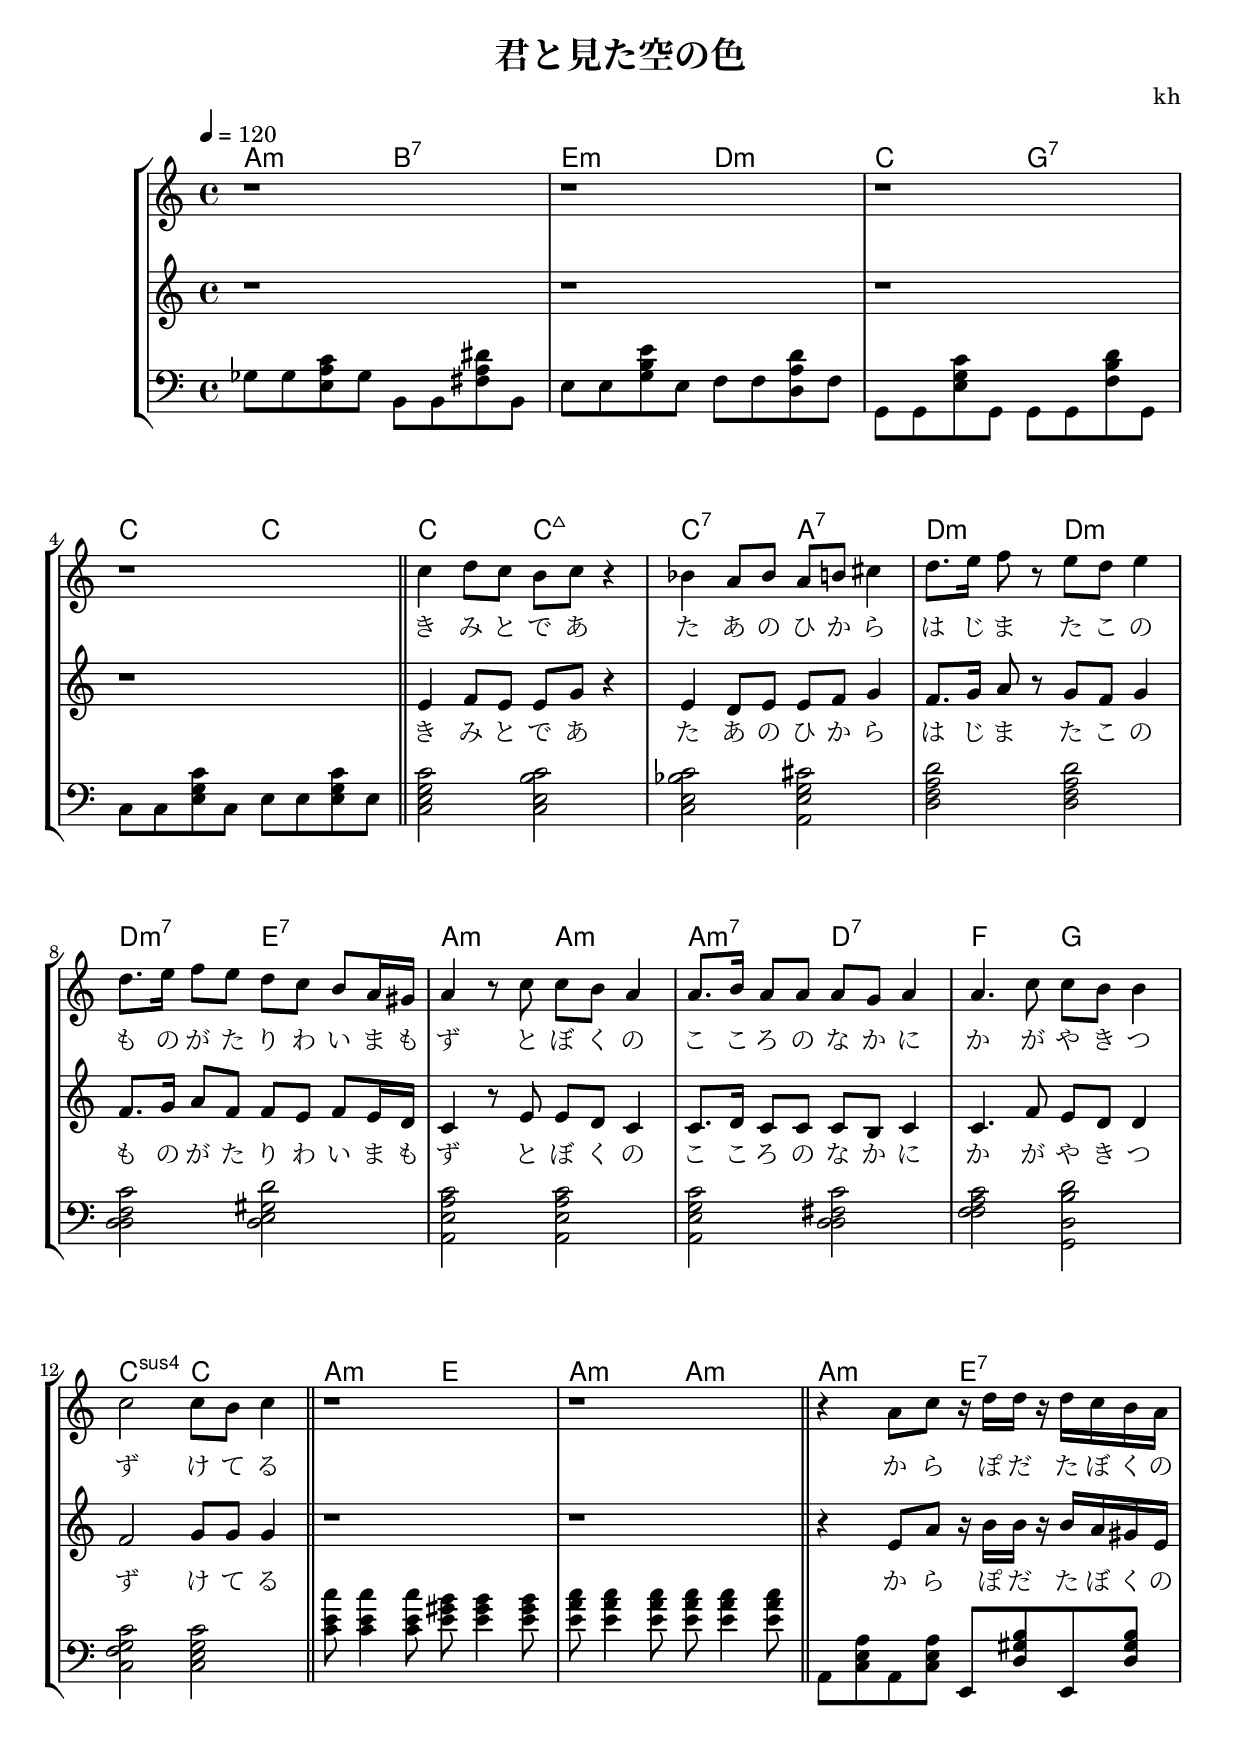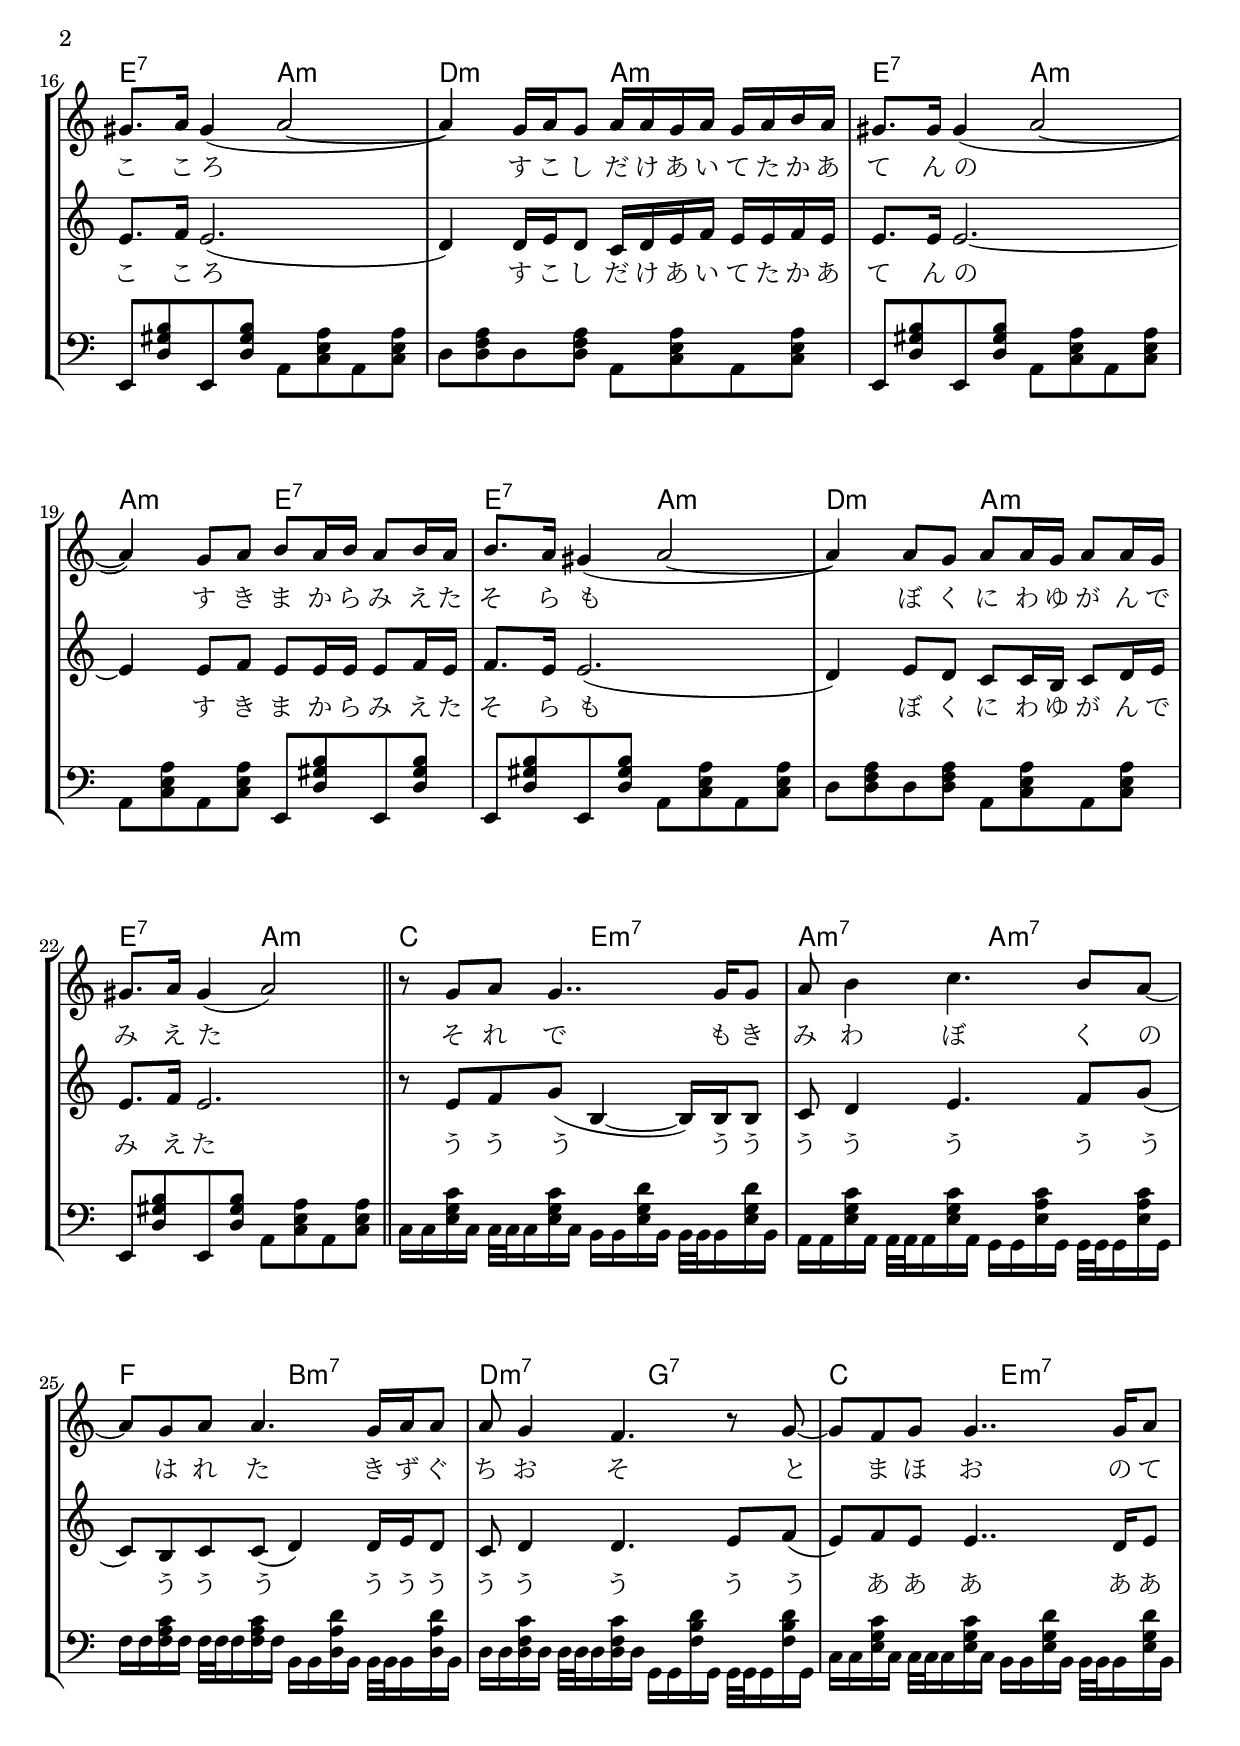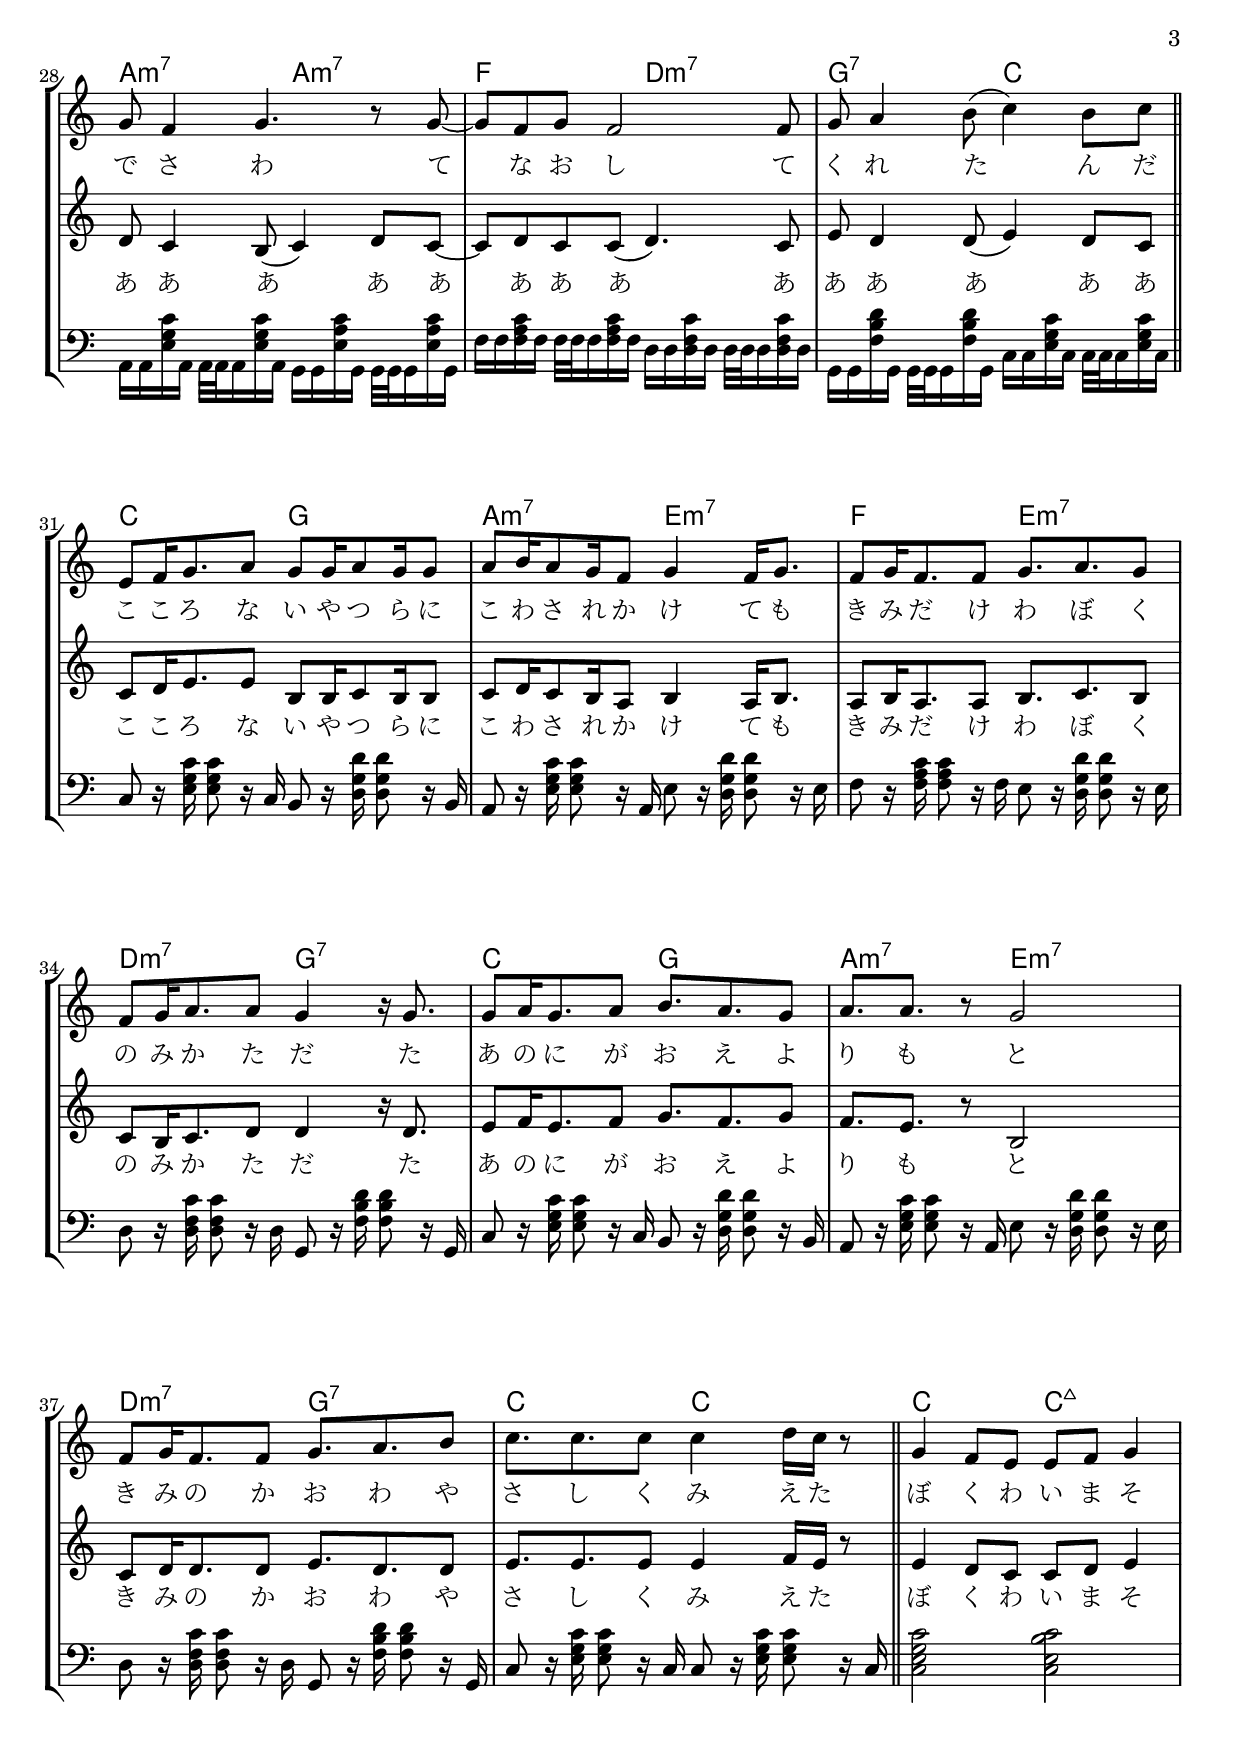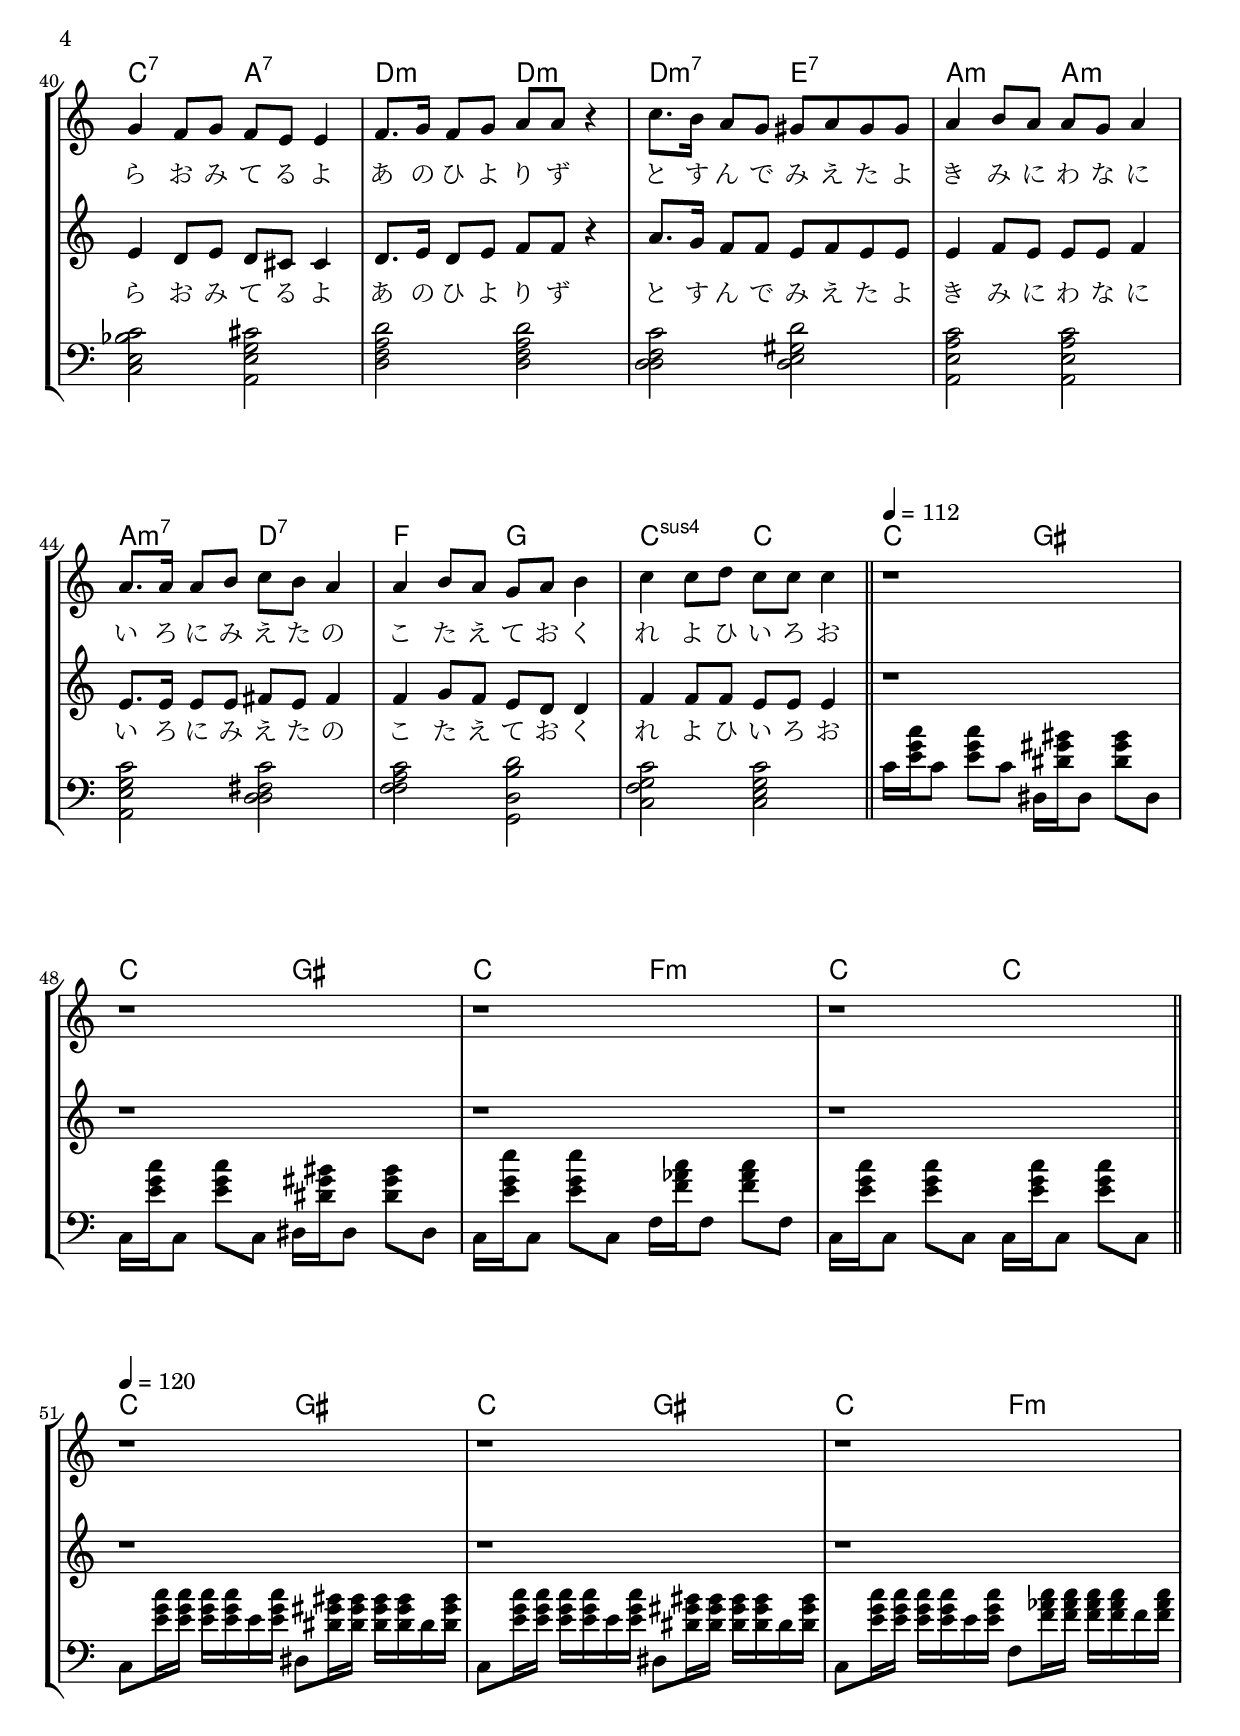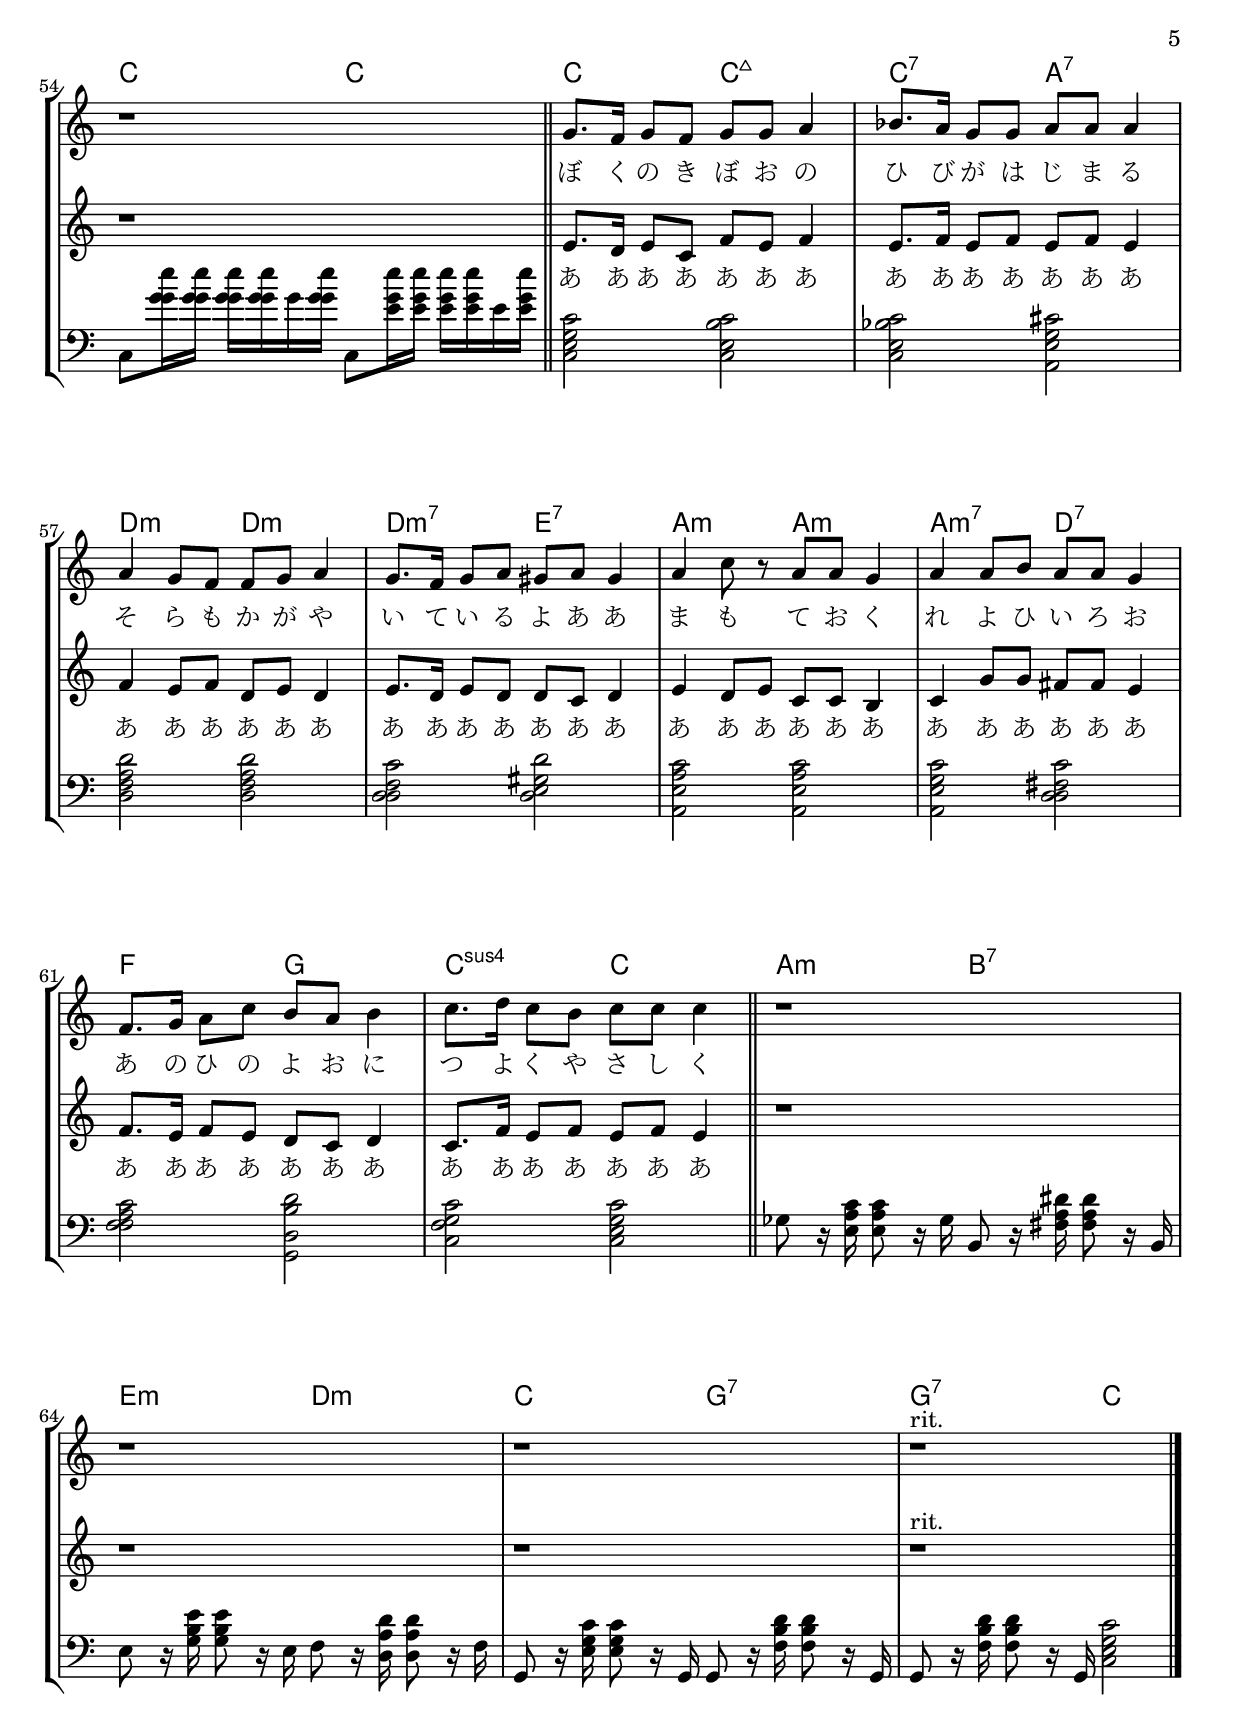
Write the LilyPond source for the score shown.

\version "2.12.1"

\header {
	title = \markup {君と見た空の色}
	composer = \markup \center-column {kh}
}

harmony = \chordmode {
	a2:m b:7 e:m d:m c g:7 c c 

	c c:maj7 c:7 a:7 d:m d:m d:min7 e:7 a:m a:m a:min7 d:7 f g c:sus4 c 

	a:m e a:m a:m 

	a:m e:7 e:7 a:m d:m a:m e:7 a:m a:m e:7 e:7 a:m d:m a:m e:7 a:m 

	c e:min7 a:min7 a:min7 f b:min7 d:min7 g:7 c e:min7 a:min7 a:min7 f d:min7 g:7 c 

	c g a:min7 e:min7 f e:min7 d:min7 g:7 c g a:min7 e:min7 d:min7 g:7 c c 

	c c:maj7 c:7 a:7 d:m d:m d:min7 e:7 a:m a:m a:min7 d:7 f g c:sus4 c 

	c gis c gis c f:m c c 

	c gis c gis c f:m c c 

	c c:maj7 c:7 a:7 d:m d:m d:min7 e:7 a:m a:m a:min7 d:7 f g c:sus4 c 

	a:m b:7 e:m d:m c g:7 g:7 c 
}

melody = {
	\key c \major
	\tempo 4 = 120
	r1 | r1 | r1 | r1   
	\set Staff.midiInstrument = #"mmi0.42"
	c''4  d''8  c''8  b'8  c''8  r4 
	bes'4  a'8  bes'8  a'8  b'8  cis''4 
	d''8.  e''16  f''8  r8  e''8  d''8  e''4 
	d''8.  e''16  f''8  e''8  d''8  c''8  b'8  a'16  gis'16 
	a'4  r8  c''8  c''8  b'8  a'4 
	a'8.  b'16  a'8  a'8  a'8  g'8  a'4 
	a'4.  c''8  c''8  b'8  b'4 
	c''2  c''8  b'8  c''4
	r1 | r1   
	\set Staff.midiInstrument = #"fss0.29"
	r4 a'8  c''8  r16  d''16  d''16  r16  d''16  c''16  b'16  a'16 
	gis'8.  a'16  gis'4  (a'2~ 
	a'4)  g'16  a'16  g'8  a'16  a'16  g'16  a'16  g'16  a'16  b'16  a'16 
	gis'8.  gis'16  gis'4  (a'2~ 
	a'4)  g'8  a'8  b'8  a'16  b'16  a'8  b'16  a'16 
	b'8.  a'16  gis'4  (a'2~ 
	a'4)  a'8  g'8  a'8  a'16  g'16  a'8  a'16  g'16 
	gis'8.  a'16  gis'4  (a'2)
	\set Staff.midiInstrument = #"mmi0.42"
	r8 g'8  a'8  g'4..  g'16  g'8 
	a'8  b'4  c''4.  b'8  a'8~ 
	a'8  g'8  a'8  a'4.  g'16  a'16  a'8 
	a'8  g'4  f'4.  r8  g'8~ 
	g'8  f'8  g'8  g'4..  g'16  a'8 
	g'8  f'4  g'4.  r8  g'8~ 
	g'8  f'8  g'8  f'2  f'8 
	g'8  a'4  b'8  (c''4)  b'8  c''8
	\set Staff.midiInstrument = #"fss0.29"
	e'8  f'16  g'8.  a'8  g'8  g'16  a'8  g'16  g'8 
	a'8  b'16  a'8  g'16  f'8  g'4  f'16  g'8. 
	f'8  g'16  f'8.  f'8  g'8.  a'8.  g'8 
	f'8  g'16  a'8.  a'8  g'4  r16  g'8. 
	g'8  a'16  g'8.  a'8  b'8.  a'8.  g'8 
	a'8.  a'8.  r8  g'2 
	f'8  g'16  f'8.  f'8  g'8.  a'8.  b'8 
	c''8.  c''8.  c''8  c''4  d''16  c''16  	r8 	\set Staff.midiInstrument = #"mmi0.42"
	g'4  f'8  e'8  e'8  f'8  g'4 
	g'4  f'8  g'8  f'8  e'8  e'4 
	f'8.  g'16  f'8  g'8  a'8  a'8  r4 
	c''8.  b'16  a'8  g'8  gis'8  a'8  gis'8  gis'8 
	a'4  b'8  a'8  a'8  g'8  a'4 
	a'8.  a'16  a'8  b'8  c''8  b'8  a'4 
	a'4  b'8  a'8  g'8  a'8  b'4 
	c''4  c''8  d''8  c''8  c''8  c''4
	\tempo 4 = 112
	r1 | r1 | r1 | r1   
	\tempo 4 = 120
	r1 | r1 | r1 | r1   
	\set Staff.midiInstrument = #"mmi0.42"
	g'8.  f'16  g'8  f'8  g'8  g'8  a'4 
	bes'8.  a'16  g'8  g'8  a'8  a'8  a'4 
	a'4  g'8  f'8  f'8  g'8  a'4 
	g'8.  f'16  g'8  a'8  gis'8  a'8  gis'4 
	a'4  c''8  r8  a'8  a'8  g'4 
	a'4  a'8  b'8  a'8  a'8  g'4 
	f'8.  g'16  a'8  c''8  b'8  a'8  b'4 
	c''8.  d''16  c''8  b'8  c''8  c''8  c''4
	r1 | r1 | r1 | r1^"rit." \bar "|."
}

words = \lyricmode {
	
	き  み  と  で  あ  た  あ  の  ひ  か  ら  は  じ  ま  た  こ  の  も  の  が  た  り  わ  い  ま  も  ず  と  ぼ  く  の  こ  こ  ろ  の  な  か  に  か  が  や  き  つ  ず  け  て  る  
	
	か  ら  ぽ  だ  た  ぼ  く  の  こ  こ  ろ  す  こ  し  だ  け  あ  い  て  た  か  あ  て  ん  の  す  き  ま  か  ら  み  え  た  そ  ら  も  ぼ  く  に  わ  ゆ  が  ん  で  み  え  た  
	そ  れ  で  も  き  み  わ  ぼ  く  の  は  れ  た  き  ず  ぐ  ち  お  そ  と  ま  ほ  お  の  て  で  さ  わ  て  な  お  し  て  く  れ  た  ん  だ  
	こ  こ  ろ  な  い  や  つ  ら  に  こ  わ  さ  れ  か  け  て  も  き  み  だ  け  わ  ぼ  く  の  み  か  た  だ  た  あ  の  に  が  お  え  よ  り  も  と  き  み  の  か  お  わ  や  さ  し  く  み  え  た  
	ぼ  く  わ  い  ま  そ  ら  お  み  て  る  よ  あ  の  ひ  よ  り  ず  と  す  ん  で  み  え  た  よ  き  み  に  わ  な  に  い  ろ  に  み  え  た  の  こ  た  え  て  お  く  れ  よ  ひ  い  ろ  お  
	
	
	ぼ  く  の  き  ぼ  お  の  ひ  び  が  は  じ  ま  る  そ  ら  も  か  が  や  い  て  い  る  よ  あ  あ  ま  も  て  お  く  れ  よ  ひ  い  ろ  お  あ  の  ひ  の  よ  お  に  つ  よ  く  や  さ  し  く  
	
}

secondmelody = {
	\key c \major
	\tempo 4 = 120
	r1 | r1 | r1 | r1   
	\set Staff.midiInstrument = #"fss0.6"
	e'4  f'8  e'8  e'8  g'8  r4 
	e'4  d'8  e'8  e'8  f'8  g'4 
	f'8.  g'16  a'8  r8  g'8  f'8  g'4 
	f'8.  g'16  a'8  f'8  f'8  e'8  f'8  e'16  d'16 
	c'4  r8  e'8  e'8  d'8  c'4 
	c'8.  d'16  c'8  c'8  c'8  b8  c'4 
	c'4.  f'8  e'8  d'8  d'4 
	f'2  g'8  g'8  g'4
	r1 | r1   
	\set Staff.midiInstrument = #"mmi0.42"
	r4 e'8  a'8  r16  b'16  b'16  r16  b'16  a'16  gis'16  e'16 
	e'8.  f'16  e'2. 
	(d'4)  d'16  e'16  d'8  c'16  d'16  e'16  f'16  e'16  e'16  f'16  e'16 
	e'8.  e'16  e'2.~ 
	e'4  e'8  f'8  e'8  e'16  e'16  e'8  f'16  e'16 
	f'8.  e'16  e'2. 
	(d'4)  e'8  d'8  c'8  c'16  b16  c'8  d'16  e'16 
	e'8.  f'16  e'2.
	\set Staff.midiInstrument = #"fss0.29"
	r8 e'8  f'8  g'8  (b4~b16)  b16  b8 
	c'8  d'4  e'4.  f'8  g'8 
	(c'8)  b8  c'8  c'8  (d'4)  d'16  e'16  d'8 
	c'8  d'4  d'4.  e'8  f'8 
	(e'8)  f'8  e'8  e'4..  d'16  e'8 
	d'8  c'4  b8  (c'4)  d'8  c'8~ 
	c'8  d'8  c'8  c'8  (d'4.)  c'8 
	e'8  d'4  d'8  (e'4)  d'8  c'8
	\set Staff.midiInstrument = #"mmi0.42"
	c'8  d'16  e'8.  e'8  b8  b16  c'8  b16  b8 
	c'8  d'16  c'8  b16  a8  b4  a16  b8. 
	a8  b16  a8.  a8  b8.  c'8.  b8 
	c'8  b16  c'8.  d'8  d'4  r16  d'8. 
	e'8  f'16  e'8.  f'8  g'8.  f'8.  g'8 
	f'8.  e'8.  r8  b2 
	c'8  d'16  d'8.  d'8  e'8.  d'8.  d'8 
	e'8.  e'8.  e'8  e'4  f'16  e'16  	r8 	\set Staff.midiInstrument = #"fss0.6"
	e'4  d'8  c'8  c'8  d'8  e'4 
	e'4  d'8  e'8  d'8  cis'8  cis'4 
	d'8.  e'16  d'8  e'8  f'8  f'8  r4 
	a'8.  g'16  f'8  f'8  e'8  f'8  e'8  e'8 
	e'4  f'8  e'8  e'8  e'8  f'4 
	e'8.  e'16  e'8  e'8  fis'8  e'8  fis'4 
	f'4  g'8  f'8  e'8  d'8  d'4 
	f'4  f'8  f'8  e'8  e'8  e'4
	\tempo 4 = 112
	r1 | r1 | r1 | r1   
	\tempo 4 = 120
	r1 | r1 | r1 | r1   
	\set Staff.midiInstrument = #"fss0.6"
	e'8.  d'16  e'8  c'8  f'8  e'8  f'4 
	e'8.  f'16  e'8  f'8  e'8  f'8  e'4 
	f'4  e'8  f'8  d'8  e'8  d'4 
	e'8.  d'16  e'8  d'8  d'8  c'8  d'4 
	e'4  d'8  e'8  c'8  c'8  b4 
	c'4  g'8  g'8  fis'8  fis'8  e'4 
	f'8.  e'16  f'8  e'8  d'8  c'8  d'4 
	c'8.  f'16  e'8  f'8  e'8  f'8  e'4
	r1 | r1 | r1 | r1^"rit." \bar "|."
}

secondwords = \lyricmode {
	
	き  み  と  で  あ  た  あ  の  ひ  か  ら  は  じ  ま  た  こ  の  も  の  が  た  り  わ  い  ま  も  ず  と  ぼ  く  の  こ  こ  ろ  の  な  か  に  か  が  や  き  つ  ず  け  て  る  
	
	か  ら  ぽ  だ  た  ぼ  く  の  こ  こ  ろ  す  こ  し  だ  け  あ  い  て  た  か  あ  て  ん  の  す  き  ま  か  ら  み  え  た  そ  ら  も  ぼ  く  に  わ  ゆ  が  ん  で  み  え  た  
	う  う  う  う  う  う  う  う  う  う  う  う  う  う  う  う  う  う  う  う  う  あ  あ  あ  あ  あ  あ  あ  あ  あ  あ  あ  あ  あ  あ  あ  あ  あ  あ  あ  
	こ  こ  ろ  な  い  や  つ  ら  に  こ  わ  さ  れ  か  け  て  も  き  み  だ  け  わ  ぼ  く  の  み  か  た  だ  た  あ  の  に  が  お  え  よ  り  も  と  き  み  の  か  お  わ  や  さ  し  く  み  え  た  
	ぼ  く  わ  い  ま  そ  ら  お  み  て  る  よ  あ  の  ひ  よ  り  ず  と  す  ん  で  み  え  た  よ  き  み  に  わ  な  に  い  ろ  に  み  え  た  の  こ  た  え  て  お  く  れ  よ  ひ  い  ろ  お  
	
	
	あ  あ  あ  あ  あ  あ  あ  あ  あ  あ  あ  あ  あ  あ  あ  あ  あ  あ  あ  あ  あ  あ  あ  あ  あ  あ  あ  あ  あ  あ  あ  あ  あ  あ  あ  あ  あ  あ  あ  あ  あ  あ  あ  あ  あ  あ  あ  あ  あ  あ  あ  あ  あ  
	
}

tempochange = {
	\tempo 4 = 120
	r1 | r1 | r1 | r1 \bar "||"
	\tempo 4 = 120
	r1 | r1 | r1 | r1 | r1 | r1 | r1 | r1 \bar "||"
	\tempo 4 = 120
	r1 | r1 \bar "||"
	\tempo 4 = 120
	r1 | r1 | r1 | r1 | r1 | r1 | r1 | r1 \bar "||"
	\tempo 4 = 120
	r1 | r1 | r1 | r1 | r1 | r1 | r1 | r1 \bar "||"
	\tempo 4 = 120
	r1 | r1 | r1 | r1 | r1 | r1 | r1 | r1 \bar "||"
	\tempo 4 = 120
	r1 | r1 | r1 | r1 | r1 | r1 | r1 | r1 \bar "||"
	\tempo 4 = 112
	r1 | r1 | r1 | r1 \bar "||"
	\tempo 4 = 120
	r1 | r1 | r1 | r1 \bar "||"
	\tempo 4 = 120
	r1 | r1 | r1 | r1 | r1 | r1 | r1 | r1 \bar "||"
	\tempo 4 = 120
	r1 | r1 | r1 | \tempo 4 = 90 r2 \tempo 4 = 80 r2 \bar "|."
}

mainacc = {
	\clef bass
	\set Staff.midiInstrument = #"Overdriven Guitar"
	\key c \major
	\tempo 4 = 120
	ges8 ges8 <e a c'>8 ges8
	b,8 b,8 <fis a dis'>8 b,8
	e8 e8 <g b e'>8 e8
	f8 f8 <d a d'>8 f8
	g,8 g,8 <e g c'>8 g,8
	g,8 g,8 <f b d'>8 g,8
	c8 c8 <e g c'>8 c8
	e8 e8 <e g c'>8 e8
	\bar "||"

	\set Staff.midiInstrument = #"Synthstrings 1"
	<c e g c'>2
	<c e b c'>2
	<c e bes c'>2
	<a, e g cis'>2
	<d f a d'>2
	<d f a d'>2
	<d d f c'>2
	<e d gis d'>2
	<a, e a c'>2
	<a, e a c'>2
	<a, e g c'>2
	<d d fis c'>2
	<f f a c'>2
	<g, d b d'>2
	<c f g c'>2
	<c e g c'>2
	\bar "||"

	\set Staff.midiInstrument = #"Acoustic Guitar (steel)"
	<e' c' c''>8 <e' c' c''>4 <e' c' c''>8
	<e' gis' b'>8 <e' gis' b'>4 <e' gis' b'>8
	<e' a' c''>8 <e' a' c''>4 <e' a' c''>8
	<e' a' c''>8 <e' a' c''>4 <e' a' c''>8
	\bar "||"

	\set Staff.midiInstrument = #"Shamisen"
	a,8 <c e a> a, <c e a>
	e,8 <d gis b> e, <d gis b>
	e,8 <d gis b> e, <d gis b>
	a,8 <c e a> a, <c e a>
	d8 <d f a> d <d f a>
	a,8 <c e a> a, <c e a>
	e,8 <d gis b> e, <d gis b>
	a,8 <c e a> a, <c e a>
	a,8 <c e a> a, <c e a>
	e,8 <d gis b> e, <d gis b>
	e,8 <d gis b> e, <d gis b>
	a,8 <c e a> a, <c e a>
	d8 <d f a> d <d f a>
	a,8 <c e a> a, <c e a>
	e,8 <d gis b> e, <d gis b>
	a,8 <c e a> a, <c e a>
	\bar "||"

	\set Staff.midiInstrument = #"Acoustic Guitar (nylon)"
	c16 c16 <e g c'>16 c16   c32 c32 c16 <e g c'>16 c16
	b,16 b,16 <e g d'>16 b,16   b,32 b,32 b,16 <e g d'>16 b,16
	a,16 a,16 <e g c'>16 a,16   a,32 a,32 a,16 <e g c'>16 a,16
	g,16 g,16 <e a c'>16 g,16   g,32 g,32 g,16 <e a c'>16 g,16
	f16 f16 <f a c'>16 f16   f32 f32 f16 <f a c'>16 f16
	b,16 b,16 <d a d'>16 b,16   b,32 b,32 b,16 <d a d'>16 b,16
	d16 d16 <d f c'>16 d16   d32 d32 d16 <d f c'>16 d16
	g,16 g,16 <f b d'>16 g,16   g,32 g,32 g,16 <f b d'>16 g,16
	c16 c16 <e g c'>16 c16   c32 c32 c16 <e g c'>16 c16
	b,16 b,16 <e g d'>16 b,16   b,32 b,32 b,16 <e g d'>16 b,16
	a,16 a,16 <e g c'>16 a,16   a,32 a,32 a,16 <e g c'>16 a,16
	g,16 g,16 <e a c'>16 g,16   g,32 g,32 g,16 <e a c'>16 g,16
	f16 f16 <f a c'>16 f16   f32 f32 f16 <f a c'>16 f16
	d16 d16 <d f c'>16 d16   d32 d32 d16 <d f c'>16 d16
	g,16 g,16 <f b d'>16 g,16   g,32 g,32 g,16 <f b d'>16 g,16
	c16 c16 <e g c'>16 c16   c32 c32 c16 <e g c'>16 c16
	\bar "||"

	\set Staff.midiInstrument = #"Acoustic grand"
	c8 r16 <e g c'>16 <e g c'>8 r16 c16
	b,8 r16 <d g d'>16 <d g d'>8 r16 b,16
	a,8 r16 <e g c'>16 <e g c'>8 r16 a,16
	e8 r16 <d g d'>16 <d g d'>8 r16 e16
	f8 r16 <f a c'>16 <f a c'>8 r16 f16
	e8 r16 <d g d'>16 <d g d'>8 r16 e16
	d8 r16 <d f c'>16 <d f c'>8 r16 d16
	g,8 r16 <f b d'>16 <f b d'>8 r16 g,16
	c8 r16 <e g c'>16 <e g c'>8 r16 c16
	b,8 r16 <d g d'>16 <d g d'>8 r16 b,16
	a,8 r16 <e g c'>16 <e g c'>8 r16 a,16
	e8 r16 <d g d'>16 <d g d'>8 r16 e16
	d8 r16 <d f c'>16 <d f c'>8 r16 d16
	g,8 r16 <f b d'>16 <f b d'>8 r16 g,16
	c8 r16 <e g c'>16 <e g c'>8 r16 c16
	c8 r16 <e g c'>16 <e g c'>8 r16 c16
	\bar "||"

	\set Staff.midiInstrument = #"Synthstrings 1"
	<c e g c'>2
	<c e b c'>2
	<c e bes c'>2
	<a, e g cis'>2
	<d f a d'>2
	<d f a d'>2
	<d d f c'>2
	<e d gis d'>2
	<a, e a c'>2
	<a, e a c'>2
	<a, e g c'>2
	<d d fis c'>2
	<f f a c'>2
	<g, d b d'>2
	<c f g c'>2
	<c e g c'>2
	\bar "||"

	\set Staff.midiInstrument = #"Acoustic Guitar (nylon)"
	\tempo 4 = 112
	c'16 <e' g' c''>16 c'8 <e' g' c''>8 c'8
	dis16 <dis' gis' bis'>16 dis8 <dis' gis' bis'>8 dis8
	c16 <e' g' c''>16 c8 <e' g' c''>8 c8
	dis16 <dis' gis' bis'>16 dis8 <dis' gis' bis'>8 dis8
	c16 <e' g' e''>16 c8 <e' g' e''>8 c8
	f16 <f' as' c''>16 f8 <f' as' c''>8 f8
	c16 <e' g' c''>16 c8 <e' g' c''>8 c8
	c16 <e' g' c''>16 c8 <e' g' c''>8 c8
	\bar "||"

	\set Staff.midiInstrument = #"Overdriven Guitar"
	\tempo 4 = 120
	c8 <e' g' c''>16 <e' g' c''>16   <e' g' c''>16 <e' g' c''>16   e'16 <e' g' c''>16
	dis8 <dis' gis' bis'>16 <dis' gis' bis'>16   <dis' gis' bis'>16 <dis' gis' bis'>16   dis'16 <dis' gis' bis'>16
	c8 <e' g' c''>16 <e' g' c''>16   <e' g' c''>16 <e' g' c''>16   e'16 <e' g' c''>16
	dis8 <dis' gis' bis'>16 <dis' gis' bis'>16   <dis' gis' bis'>16 <dis' gis' bis'>16   dis'16 <dis' gis' bis'>16
	c8 <e' g' c''>16 <e' g' c''>16   <e' g' c''>16 <e' g' c''>16   e'16 <e' g' c''>16
	f8 <f' as' c''>16 <f' as' c''>16   <f' as' c''>16 <f' as' c''>16   f'16 <f' as' c''>16
	c8 <g' g' e''>16 <g' g' e''>16   <g' g' e''>16 <g' g' e''>16   g'16 <g' g' e''>16
	c8 <e' g' e''>16 <e' g' e''>16   <e' g' e''>16 <e' g' e''>16   e'16 <e' g' e''>16
	\bar "||"

	\set Staff.midiInstrument = #"Synthstrings 1"
	<c e g c'>2
	<c e b c'>2
	<c e bes c'>2
	<a, e g cis'>2
	<d f a d'>2
	<d f a d'>2
	<d d f c'>2
	<e d gis d'>2
	<a, e a c'>2
	<a, e a c'>2
	<a, e g c'>2
	<d d fis c'>2
	<f f a c'>2
	<g, d b d'>2
	<c f g c'>2
	<c e g c'>2
	\bar "||"

	\set Staff.midiInstrument = #"Acoustic grand"
	ges8 r16 <e a c'>16 <e a c'>8 r16 ges16
	b,8 r16 <fis a dis'>16 <fis a dis'>8 r16 b,16
	e8 r16 <g b e'>16 <g b e'>8 r16 e16
	f8 r16 <d a d'>16 <d a d'>8 r16 f16
	g,8 r16 <e g c'>16 <e g c'>8 r16 g,16
	g,8 r16 <f b d'>16 <f b d'>8 r16 g,16
	g,8 r16 <f b d'>16 <f b d'>8 r16 g,16
	<c e g c'>2
	\bar "|."
}

subacc = {
	\clef bass
	\set Staff.midiInstrument = #"Acoustic grand"
	\key c \major
	\tempo 4 = 120
	ges16 <e a c'>16 <e a c'>16 ges16   <e a c'>16 <e a c'>16 ges16 <e a c'>16
	b,16 <fis a dis'>16 <fis a dis'>16 b,16   <fis a dis'>16 <fis a dis'>16 b,16 <fis a dis'>16
	e16 <g b e'>16 <g b e'>16 e16   <g b e'>16 <g b e'>16 e16 <g b e'>16
	f16 <d a d'>16 <d a d'>16 f16   <d a d'>16 <d a d'>16 f16 <d a d'>16
	g,16 <e g c'>16 <e g c'>16 g,16   <e g c'>16 <e g c'>16 g,16 <e g c'>16
	g,16 <f b d'>16 <f b d'>16 g,16   <f b d'>16 <f b d'>16 g,16 <f b d'>16
	c16 <e g c'>16 <e g c'>16 c16   <e g c'>16 <e g c'>16 c16 <e g c'>16
	e16 <e g c'>16 <e g c'>16 e16   <e g c'>16 <e g c'>16 e16 <e g c'>16
	\bar "||"

	\set Staff.midiInstrument = #"Trumpet"
	c4 <e g c'>8. <e g c'>16
	c4 <e b c'>8. <e b c'>16
	c4 <e bes c'>8. <e bes c'>16
	a,4 <e g cis'>8. <e g cis'>16
	d4 <f a d'>8. <f a d'>16
	d4 <f a d'>8. <f a d'>16
	d4 <d f c'>8. <d f c'>16
	e4 <d gis d'>8. <d gis d'>16
	a,4 <e a c'>8. <e a c'>16
	a,4 <e a c'>8. <e a c'>16
	a,4 <e g c'>8. <e g c'>16
	d4 <d fis c'>8. <d fis c'>16
	f4 <f a c'>8. <f a c'>16
	g,4 <d b d'>8. <d b d'>16
	c4 <f g c'>8. <f g c'>16
	c4 <e g c'>8. <e g c'>16
	\bar "||"

	\set Staff.midiInstrument = #"Violin"
	<a, e' c' c''>2
	<e e' gis' b'>2
	<a e' a' c''>2
	<a e' a' c''>2
	\bar "||"

	\set Staff.midiInstrument = #"Recorder"
	<a, a>16 c e c <a, a> c e c
	<e, b>16 d gis d <e, b> d gis d
	<e, b>16 d gis d <e, b> d gis d
	<a, a>16 c e c <a, a> c e c
	<d a>16 d f d <d a> d f d
	<a, a>16 c e c <a, a> c e c
	<e, b>16 d gis d <e, b> d gis d
	<a, a>16 c e c <a, a> c e c
	<a, a>16 c e c <a, a> c e c
	<e, b>16 d gis d <e, b> d gis d
	<e, b>16 d gis d <e, b> d gis d
	<a, a>16 c e c <a, a> c e c
	<d a>16 d f d <d a> d f d
	<a, a>16 c e c <a, a> c e c
	<e, b>16 d gis d <e, b> d gis d
	<a, a>16 c e c <a, a> c e c
	\bar "||"

	\set Staff.midiInstrument = #"Shamisen"
	c8 <e g c'> c <e g c'>
	b,8 <e g d'> b, <e g d'>
	a,8 <e g c'> a, <e g c'>
	g,8 <e a c'> g, <e a c'>
	f8 <f a c'> f <f a c'>
	b,8 <d a d'> b, <d a d'>
	d8 <d f c'> d <d f c'>
	g,8 <f b d'> g, <f b d'>
	c8 <e g c'> c <e g c'>
	b,8 <e g d'> b, <e g d'>
	a,8 <e g c'> a, <e g c'>
	g,8 <e a c'> g, <e a c'>
	f8 <f a c'> f <f a c'>
	d8 <d f c'> d <d f c'>
	g,8 <f b d'> g, <f b d'>
	c8 <e g c'> c <e g c'>
	\bar "||"

	\set Staff.midiInstrument = #"Synthstrings 2"
	<c e g c'>2
	<b, d g d'>2
	<a, e g c'>2
	<e d g d'>2
	<f f a c'>2
	<e d g d'>2
	<d d f c'>2
	<g, f b d'>2
	<c e g c'>2
	<b, d g d'>2
	<a, e g c'>2
	<e d g d'>2
	<d d f c'>2
	<g, f b d'>2
	<c e g c'>2
	<c e g c'>2
	\bar "||"

	\set Staff.midiInstrument = #"Trumpet"
	c4 <e g c'>8. <e g c'>16
	c4 <e b c'>8. <e b c'>16
	c4 <e bes c'>8. <e bes c'>16
	a,4 <e g cis'>8. <e g cis'>16
	d4 <f a d'>8. <f a d'>16
	d4 <f a d'>8. <f a d'>16
	d4 <d f c'>8. <d f c'>16
	e4 <d gis d'>8. <d gis d'>16
	a,4 <e a c'>8. <e a c'>16
	a,4 <e a c'>8. <e a c'>16
	a,4 <e g c'>8. <e g c'>16
	d4 <d fis c'>8. <d fis c'>16
	f4 <f a c'>8. <f a c'>16
	g,4 <d b d'>8. <d b d'>16
	c4 <f g c'>8. <f g c'>16
	c4 <e g c'>8. <e g c'>16
	\bar "||"

	\set Staff.midiInstrument = #"Acoustic Guitar (steel)"
	\tempo 4 = 112
	c'8 c'8 <e' g' c''>8 c'8
	dis8 dis8 <dis' gis' bis'>8 dis8
	c8 c8 <e' g' c''>8 c8
	dis8 dis8 <dis' gis' bis'>8 dis8
	c8 c8 <e' g' e''>8 c8
	f8 f8 <f' as' c''>8 f8
	c8 c8 <e' g' c''>8 c8
	c8 c8 <e' g' c''>8 c8
	\bar "||"

	\set Staff.midiInstrument = #"Banjo"
	\tempo 4 = 120
	c8 c''16 g'16   e'16 g'16 c''16 g'16
	dis8 bis'16 gis'16   dis'16 gis'16 bis'16 gis'16
	c8 c''16 g'16   e'16 g'16 c''16 g'16
	dis8 bis'16 gis'16   dis'16 gis'16 bis'16 gis'16
	c8 c''16 g'16   e'16 g'16 c''16 g'16
	f8 c''16 as'16   f'16 as'16 c''16 as'16
	c8 e''16 g'16   g'16 g'16 e''16 g'16
	c8 e''16 g'16   e'16 g'16 e''16 g'16
	\bar "||"

	\set Staff.midiInstrument = #"Trumpet"
	c4 <e g c'>8. <e g c'>16
	c4 <e b c'>8. <e b c'>16
	c4 <e bes c'>8. <e bes c'>16
	a,4 <e g cis'>8. <e g cis'>16
	d4 <f a d'>8. <f a d'>16
	d4 <f a d'>8. <f a d'>16
	d4 <d f c'>8. <d f c'>16
	e4 <d gis d'>8. <d gis d'>16
	a,4 <e a c'>8. <e a c'>16
	a,4 <e a c'>8. <e a c'>16
	a,4 <e g c'>8. <e g c'>16
	d4 <d fis c'>8. <d fis c'>16
	f4 <f a c'>8. <f a c'>16
	g,4 <d b d'>8. <d b d'>16
	c4 <f g c'>8. <f g c'>16
	c4 <e g c'>8. <e g c'>16
	\bar "||"

	\set Staff.midiInstrument = #"Banjo"
	ges8 <e a c'>16 ges16   e16 a16 <e a c'>16 a16
	b,8 <fis a dis'>16 b,16   fis16 a16 <fis a dis'>16 a16
	e8 <g b e'>16 e16   g16 b16 <g b e'>16 b16
	f8 <d a d'>16 f16   d16 a16 <d a d'>16 a16
	g,8 <e g c'>16 g,16   e16 g16 <e g c'>16 g16
	g,8 <f b d'>16 g,16   f16 b16 <f b d'>16 b16
	g,8 <f b d'>16 g,16   f16 b16 <f b d'>16 b16
	c8 <e g c'>16 c16 <c e g c'>4
	\bar "|."
}

percA = {
	\drummode {
	cymr4 cymr4 cymr4 cymr4  |cymr4 cymr8 cymr16 cymr16 cymr4 cymr4  |cymr4 cymr4 cymr4 cymr4  |cymr4 cymr2.  \bar "||"
	hh4 hh4 hh4 hh4  |hh4 hh4 hh4 hh4  |hh4 hh4 hh4 hh4  |hh4 hh4 hh4 hh4  |hh4 hh4 hh4 hh4  |hh4 hh4 hh4 hh4  |hh4 hh4 hh4 hh4  |hh4 hh4 hh4 hh4  \bar "||"
	\times 16/12{ cymr8. cymr8 cymr16 cymr8. cymr8 cymr16 } |\times 16/12{ cymr8. cymr8 cymr4. r16 } \bar "||"
	\times 16/12{ cymr8. cymr8 cymr16 cymr8. cymr8 cymr16 } |\times 16/12{ r8. cymr8 cymr16 cymr8. cymr8 cymr16 } |\times 16/12{ cymr8. cymr8 cymr16 cymr8. cymr8 cymr16 } |\times 16/12{ r8. cymr8 cymr16 cymr8. cymr8 cymr16 } |\times 16/12{ cymr8. cymr8 cymr16 cymr8. cymr8 cymr16 } |\times 16/12{ r8. cymr8 cymr16 cymr8. cymr8 cymr16 } |\times 16/12{ cymr8. cymr8 cymr16 cymr8. cymr8 cymr16 } |\times 16/12{ cymr8. cymr8 cymr4. r16 } \bar "||"
	cymr4 cymr4 cymr4 cymr4  |cymr4 cymr8 cymr16 cymr16 cymr4 cymr4  |cymr4 cymr4 cymr4 cymr4  |cymr4 cymr2.  |cymr4 cymr4 cymr4 cymr4  |cymr4 cymr8 cymr16 cymr16 cymr4 cymr4  |cymr4 cymr4 cymr4 cymr4  |cymr4 cymr2.  \bar "||"
	cymc1  |r1  |r1  |r1  |cymc1  |r1  |r1  |r1  \bar "||"
	hh4 hh4 hh4 hh4  |hh4 hh4 hh4 hh4  |hh4 hh4 hh4 hh4  |hh4 hh4 hh4 hh4  |hh4 hh4 hh4 hh4  |hh4 hh4 hh4 hh4  |hh4 hh4 hh4 hh4  |hh4 hh4 hh4 hh4  \bar "||"
	r8 hho8 hho8 hho8 hho8 hho8 hho8 hho8  |hho8 hho8 hho8 hho8 hho8 hho8 hho8 hho8  |r8 hho8 hho8 hho8 hho8 hho8 hho8 hho8  |hho8 hho8 hho2.  \bar "||"
	r2 hho2  |r2 hho2  |r2 hho2  |r2 hho2  \bar "||"
	hh4 hh4 hh4 hh4  |hh4 hh4 hh4 hh4  |hh4 hh4 hh4 hh4  |hh4 hh4 hh4 hh4  |hh4 hh4 hh4 hh4  |hh4 hh4 hh4 hh4  |hh4 hh4 hh4 hh4  |hh4 hh4 hh4 hh4  \bar "||"
	\times 16/12{ cymr8. cymr8 cymr16 cymr8. cymr8 cymr16 } |\times 16/12{ r8. cymr8 cymr16 cymr8. cymr8 cymr16 } |\times 16/12{ cymr8. cymr8 cymr16 cymr8. cymr8 cymr16 } |\times 16/12{ cymr8. cymr8 cymr4. r16 } \bar "|."
	}
}

percB = {
	\drummode {
	r2 sn2  |r2 sn2  |r2 sn2  |r8 sn8 sn2.  \bar "||"
	r8 ss4 ss4 ss4 ss8  |r8 ss4 ss8 ss8. ss8. ss8  |r8 ss4 ss4 ss4 ss8  |r8 ss4 ss8 ss8. ss8. ss8  |r8 ss4 ss4 ss4 ss8  |r8 ss4 ss8 ss8. ss8. ss8  |r8 ss4 ss4 ss4 ss8  |r8 ss4 ss8 ss8. ss8. ss8  \bar "||"
	\times 16/12{ r2 r8 hhp8 } |\times 16/12{ r2. } \bar "||"
	\times 16/12{ r2 r8 hhp8 } |\times 16/12{ r2. } |\times 16/12{ r2 r8 hhp8 } |\times 16/12{ hhp2. } |\times 16/12{ r2 r8 hhp8 } |\times 16/12{ r2. } |\times 16/12{ r2 r8 hhp8 } |\times 16/12{ hhp2. } \bar "||"
	r2 sn2  |r2 sn2  |r2 sn2  |r8 sn8 sn2.  |r2 sn2  |r2 sn2  |r2 sn2  |r8 sn8 sn2.  \bar "||"
	r8 hho8 hho8 hho8 hho8 hho8 hho8 hho8  |hho8 hho8 hho8 hho8 hho8 hho8 hho8 hho8  |hho8 hho8 hho8 hho8 hho8 hho8 hho8 hho8  |hho8 hho8 hho8 hho8 hho8 hho4.  |r8 hho8 hho8 hho8 hho8 hho8 hho8 hho8  |hho8 hho8 hho8 hho8 hho8 hho8 hho8 hho8  |hho8 hho8 hho8 hho8 hho8 hho8 hho8 hho8  |hho8 hho8 hho8 hho8 hho8 hho4.  \bar "||"
	r8 ss4 ss4 ss4 ss8  |r8 ss4 ss8 ss8. ss8. ss8  |r8 ss4 ss4 ss4 ss8  |r8 ss4 ss8 ss8. ss8. ss8  |r8 ss4 ss4 ss4 ss8  |r8 ss4 ss8 ss8. ss8. ss8  |r8 ss4 ss4 ss4 ss8  |r8 ss4 ss8 ss8. ss8. ss8  \bar "||"
	r8 sn4 sn4 sn4 sn8  |r8 sn4 sn4 sn4 sn8  |r8 sn4 sn4 sn4 sn8  |r8 sn8. sn16 sn8 sn16 sn16 sn16 sn8. sn8  \bar "||"
	r8 hh16 hh16 hh8 hh16 hh8. hh16 hh16 hh8 hh16 hh16  |hh8 hh16 hh16 hh8 hh16 hh8. hh16 hh16 hh8 hh8  |hh8 hh16 hh16 hh8 hh16 hh8. hh16 hh16 hh8 hh16 hh16  |hh8 hh16 hh16 hh8 hh16 hh8 hh4. r16  \bar "||"
	r8 ss4 ss4 ss4 ss8  |r8 ss4 ss8 ss8. ss8. ss8  |r8 ss4 ss4 ss4 ss8  |r8 ss4 ss8 ss8. ss8. ss8  |r8 ss4 ss4 ss4 ss8  |r8 ss4 ss8 ss8. ss8. ss8  |r8 ss4 ss4 ss4 ss8  |r8 ss4 ss8 ss8. ss8. ss8  \bar "||"
	\times 16/12{ r2 r8 hhp8 } |\times 16/12{ r2. } |\times 16/12{ r2 r8 hhp8 } |\times 16/12{ hhp2. } \bar "|."
	}
}

percC = {
	\drummode {
	bd2. r8 bd8  |bd2. r8 bd8  |bd2. r8 bd8  |bd2 r8 bd4.  \bar "||"
	r8 hhp4 hhp4 hhp4 hhp8  |r8 hhp4 hhp4 hhp4 hhp8  |r8 hhp4 hhp4 hhp4 hhp8  |r8 hhp4 hhp4 hhp4 hhp8  |r8 hhp4 hhp4 hhp4 hhp8  |r8 hhp4 hhp4 hhp4 hhp8  |r8 hhp4 hhp4 hhp4 hhp8  |r8 hhp4 hhp4 hhp4 hhp8  \bar "||"
	\times 16/12{ bd4. bd4 r16 bd16 } |\times 16/12{ bd4 r16 bd16 bd4. } \bar "||"
	\times 16/12{ bd4. bd4 r16 bd16 } |\times 16/12{ bd4. bd4. } |\times 16/12{ bd4. bd4 r16 bd16 } |\times 16/12{ bd4. bd4 r16 bd16 } |\times 16/12{ bd4. bd4 r16 bd16 } |\times 16/12{ bd4. bd4. } |\times 16/12{ bd4. bd4 r16 bd16 } |\times 16/12{ bd4 r16 bd16 bd4. } \bar "||"
	bd2. r8 bd8  |bd2. r8 bd8  |bd2. r8 bd8  |bd4. bd8 bd4. bd8  |bd2. r8 bd8  |bd2. r8 bd8  |bd2. r8 bd8  |bd2 r8 bd4.  \bar "||"
	r1  |r1  |r1  |r2. hh4  |r1  |r1  |r1  |r2. hh4  \bar "||"
	r8 hhp4 hhp4 hhp4 hhp8  |r8 hhp4 hhp4 hhp4 hhp8  |r8 hhp4 hhp4 hhp4 hhp8  |r8 hhp4 hhp4 hhp4 hhp8  |r8 hhp4 hhp4 hhp4 hhp8  |r8 hhp4 hhp4 hhp4 hhp8  |r8 hhp4 hhp4 hhp4 hhp8  |r8 hhp4 hhp4 hhp4 hhp8  \bar "||"
	bd4 bd4 bd8. bd8 bd8.  |bd4 bd4 bd8. bd8 bd8.  |bd4 bd4 bd8. bd8 bd8.  |bd8 bd8 bd8. bd8. bd8 bd8 bd8  \bar "||"
	r4 sn2 sn4  |r4 sn2 sn4  |r4 sn2 sn4  |r4 sn4. sn16 sn8 sn16 sn16 sn16  \bar "||"
	r8 hhp4 hhp4 hhp4 hhp8  |r8 hhp4 hhp4 hhp4 hhp8  |r8 hhp4 hhp4 hhp4 hhp8  |r8 hhp4 hhp4 hhp4 hhp8  |r8 hhp4 hhp4 hhp4 hhp8  |r8 hhp4 hhp4 hhp4 hhp8  |r8 hhp4 hhp4 hhp4 hhp8  |r8 hhp4 hhp4 hhp4 hhp8  \bar "||"
	\times 16/12{ bd4. bd4 r16 bd16 } |\times 16/12{ bd4. bd4. } |\times 16/12{ bd4. bd4 r16 bd16 } |\times 16/12{ bd4 r16 bd16 bd4. } \bar "|."
	}
}

percD = {
	\drummode {
	r1 |r1 |r1 |r8. tommh8. tommh2 r8  \bar "||"
	bd2 bd4. r16 bd16  |bd4 bd4 bd4 bd8. bd16  |bd2 bd4. r16 bd16  |bd4 bd4 bd4 bd8. bd16  |bd2 bd4. r16 bd16  |bd4 bd4 bd4 bd8. bd16  |bd2 bd4. r16 bd16  |bd4 bd4 bd4 bd8. bd16  \bar "||"
	\times 16/12{ r2. } |\times 16/12{ rb2. } \bar "||"
	\times 16/12{ r2. } |\times 16/12{ rb2. } |\times 16/12{ r2. } |\times 16/12{ rb2. } |\times 16/12{ r2. } |\times 16/12{ rb2. } |\times 16/12{ r2. } |\times 16/12{ rb2. } \bar "||"
	r1 |r1 |r1 |r2 r8 tommh8 tommh4  |r1 |r1 |r1 |r8. tommh8. tommh2 r8  \bar "||"
	r8 sn4 sn4 sn4 sn8  |r8 sn4 sn4 sn4 sn8  |r8 sn4 sn4 sn4 sn8  |r8 sn4 sn4 sn8. sn16 sn16 sn16  |r8 sn4 sn4 sn4 sn8  |r8 sn4 sn4 sn4 sn8  |r8 sn4 sn4 sn4 sn8  |r8 sn4 sn4 sn8. sn16 sn16 sn16  \bar "||"
	bd2 bd4. r16 bd16  |bd4 bd4 bd4 bd8. bd16  |bd2 bd4. r16 bd16  |bd4 bd4 bd4 bd8. bd16  |bd2 bd4. r16 bd16  |bd4 bd4 bd4 bd8. bd16  |bd2 bd4. r16 bd16  |bd4 bd4 bd4 bd8. bd16  \bar "||"
	cymc1  |r1  |cymc1  |r1  \bar "||"
	bd8 bd4 bd4 r16 bd8. bd8  |bd8 bd4 bd4 r16 bd8. bd8  |bd8 bd4 bd4 r16 bd8. bd8  |bd4. bd8. bd4. r16  \bar "||"
	bd2 bd4. r16 bd16  |bd4 bd4 bd4 bd8. bd16  |bd2 bd4. r16 bd16  |bd4 bd4 bd4 bd8. bd16  |bd2 bd4. r16 bd16  |bd4 bd4 bd4 bd8. bd16  |bd2 bd4. r16 bd16  |bd4 bd4 bd4 bd8. bd16  \bar "||"
	\times 16/12{ r2. } |\times 16/12{ rb2. } |\times 16/12{ r2. } |\times 16/12{ rb2. } \bar "|."
	}
}

percE = {
	\drummode {
	r1 |r1 |r1 |r2. toml8 toml8  \bar "||"
	r1 | r1 | r1 | r1 | r1 | r1 | r1 | r1 \bar "||"
	r1 |\times 16/12{ r4. sn8 sn4 } \bar "||"
	r1 |r1 |r1 |r1 |r1 |r1 |r1 |\times 16/12{ r4. sn8 sn4 } \bar "||"
	r1 |r1 |r1 |r2. r8 toml8  |r1 |r1 |r1 |r2. toml8 toml8  \bar "||"
	bd4 bd16 bd8. bd8. bd8 bd8.  |bd4 bd16 bd8. bd16 bd8 bd8 bd8.  |bd4 bd16 bd8. bd8. bd8 bd8.  |bd4 bd16 bd8. bd16 bd8. bd4  |bd4 bd16 bd8. bd8. bd8 bd8.  |bd4 bd16 bd8. bd16 bd8 bd8 bd8.  |bd4 bd16 bd8. bd8. bd8 bd8.  |bd4 bd16 bd8. bd16 bd8. bd4  \bar "||"
	r1 | r1 | r1 | r1 | r1 | r1 | r1 | r1 \bar "||"
	r1 |r1 |r1 |r2. tommh16 tommh8.  \bar "||"
	cymc1  |r1 |r1 |r2. cymc4  \bar "||"
	r1 | r1 | r1 | r1 | r1 | r1 | r1 | r1 \bar "||"
	r1 |r1 |r1 |\times 16/12{ r4. sn8 sn4 } \bar "|."
	}
}

percF = {
	\drummode {
	r1 |r1 |r1 |hho1  \bar "||"
	r1 | r1 | r1 | r1 | r1 | r1 | r1 | r1 \bar "||"
	r1 |\times 16/12{ r2 r16 tommh16 tommh8 } \bar "||"
	r1 |r1 |r1 |r1 |r1 |r1 |r1 |\times 16/12{ r2 r16 tommh16 tommh8 } \bar "||"
	r1 |r1 |r1 |r1 |r1 |r1 |r1 |hho1  \bar "||"
	r1 | r1 | r1 | r1 | r1 | r1 | r1 | r1 \bar "||"
	r1 | r1 | r1 | r1 | r1 | r1 | r1 | r1 \bar "||"
	r1 |r1 |r1 |r2. r8 tomfh8  \bar "||"
	r1 | r1 | r1 | r1 \bar "||"
	r1 | r1 | r1 | r1 | r1 | r1 | r1 | r1 \bar "||"
	r1 |r1 |r1 |\times 16/12{ r2 r16 tommh16 tommh8 } \bar "|."
	}
}

percG = {
	\drummode {
	r1 | r1 | r1 | r1 \bar "||"
	r1 | r1 | r1 | r1 | r1 | r1 | r1 | r1 \bar "||"
	r1 |\times 16/12{ r2 r8. toml16 } \bar "||"
	r1 |r1 |r1 |r1 |r1 |r1 |r1 |\times 16/12{ r2 r8. toml16 } \bar "||"
	r1 | r1 | r1 | r1 | r1 | r1 | r1 | r1 \bar "||"
	r1 | r1 | r1 | r1 | r1 | r1 | r1 | r1 \bar "||"
	r1 | r1 | r1 | r1 | r1 | r1 | r1 | r1 \bar "||"
	r1 |r1 |r1 |r2. tomml16 tomml8.  \bar "||"
	r1 | r1 | r1 | r1 \bar "||"
	r1 | r1 | r1 | r1 | r1 | r1 | r1 | r1 \bar "||"
	r1 |r1 |r1 |\times 16/12{ r2 r8. toml16 } \bar "|."
	}
}

\score {
	<<
		\new StaffGroup <<
			\new ChordNames {\harmony}
			\new Voice = "melody" {\melody}
			\new Lyrics \lyricsto "melody" \words
			\new Voice = "secondmelody" {\secondmelody}
			\new Lyrics \lyricsto "secondmelody" \secondwords
			\new Staff = "mainacc" {\mainacc}
		>>
	>>
	\layout { }
}
